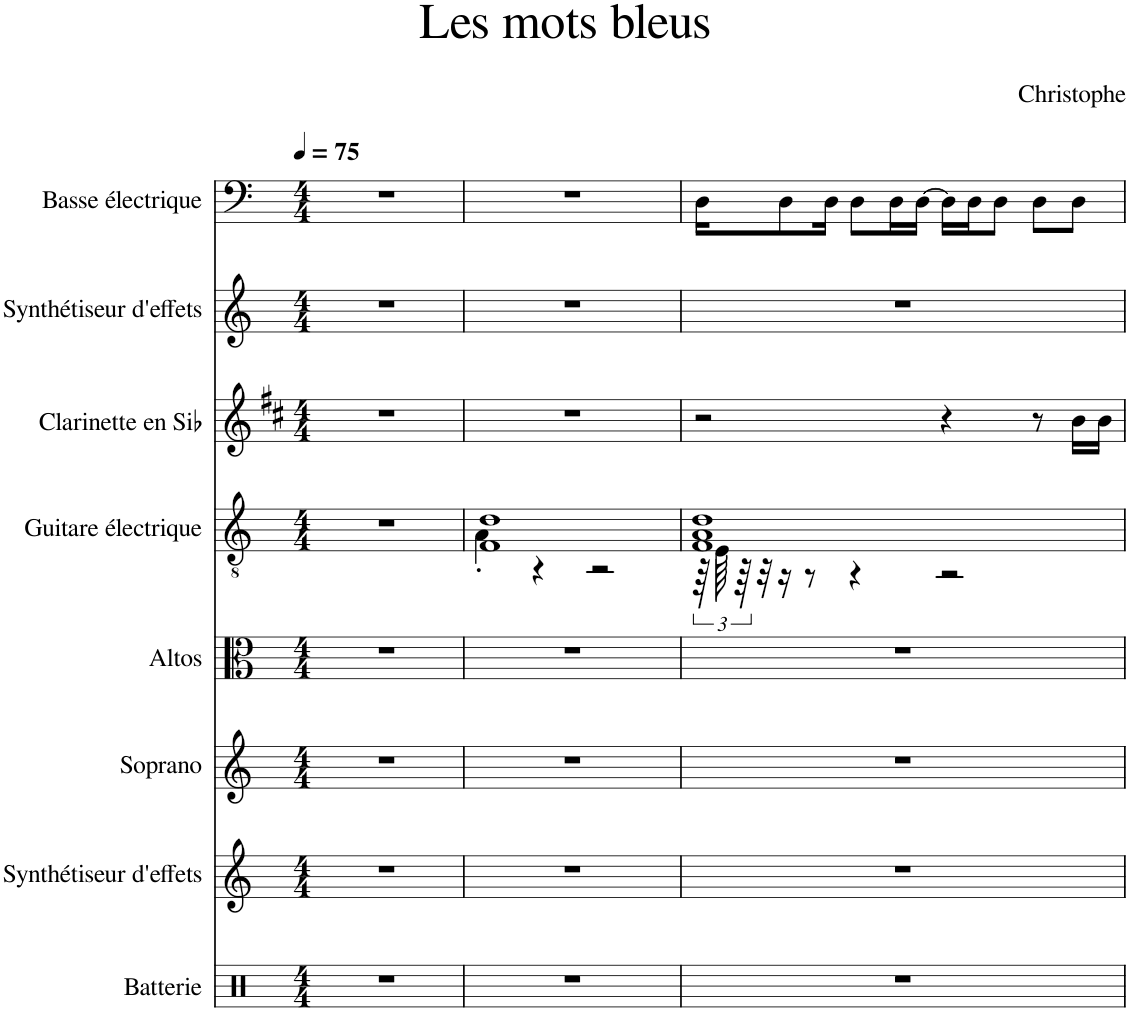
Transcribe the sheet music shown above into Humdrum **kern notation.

**kern	**kern	**kern	**kern	**kern	**kern	**kern	**kern
*part8	*part7	*part6	*part5	*part4	*part3	*part2	*part1
*staff8	*staff7	*staff6	*staff5	*staff4	*staff3	*staff2	*staff1
*I"Batterie	*I"Synthétiseur d'effets	*I"Soprano	*I"Altos	*I"Guitare électrique	*I"Clarinette en Sib	*I"Synthétiseur d'effets	*I"Basse électrique
*I'Bat.	*I'Synth.	*I'S.	*I'Alt.	*I'Guit. El.	*I'Clar. Sib	*I'Synth.	*I'B. él.
*clefX	*clefG2	*clefG2	*clefC3	*clefGv2	*clefG2	*clefG2	*clefF4
*	*	*	*	*	*Trd1c2	*	*Trd7c12
*k[]	*k[]	*k[]	*k[]	*k[]	*k[f#c#]	*k[]	*k[]
*M4/4	*M4/4	*M4/4	*M4/4	*M4/4	*M4/4	*M4/4	*M4/4
*MM75	*MM75	*MM75	*MM75	*MM75	*MM75	*MM75	*MM75
=1	=1	=1	=1	=1	=1	=1	=1
1r	1r	1r	1r	1r	1r	1r	1r
=2	=2	=2	=2	=2	=2	=2	=2
*	*	*	*	*^	*	*	*
1r	1r	1r	1r	1F 1d	4A'\	1r	1r	1r
.	.	.	.	.	4r	.	.	.
.	.	.	.	.	2r	.	.	.
=3	=3	=3	=3	=3	=3	=3	=3	=3
1r	1r	1r	1r	1F 1A 1d	96r	2r	1r	16D\KL
.	.	.	.	.	96E\	.	.	.
.	.	.	.	.	96r	.	.	.
.	.	.	.	.	32r	.	.	.
.	.	.	.	.	16r	.	.	8D\
.	.	.	.	.	8r	.	.	.
.	.	.	.	.	.	.	.	16D\Jk
.	.	.	.	.	4r	.	.	8D\L
.	.	.	.	.	.	.	.	16D\L
.	.	.	.	.	.	.	.	[16D\JJ
.	.	.	.	.	2r	4r	.	16D\LL]
.	.	.	.	.	.	.	.	16D\J
.	.	.	.	.	.	.	.	8D\J
.	.	.	.	.	.	8r	.	8D\L
.	.	.	.	.	.	16b\LL	.	8D\J
.	.	.	.	.	.	16b\JJ	.	.
*	*	*	*	*v	*v	*	*	*
=	=	=	=	=	=	=	=
*-	*-	*-	*-	*-	*-	*-	*-
